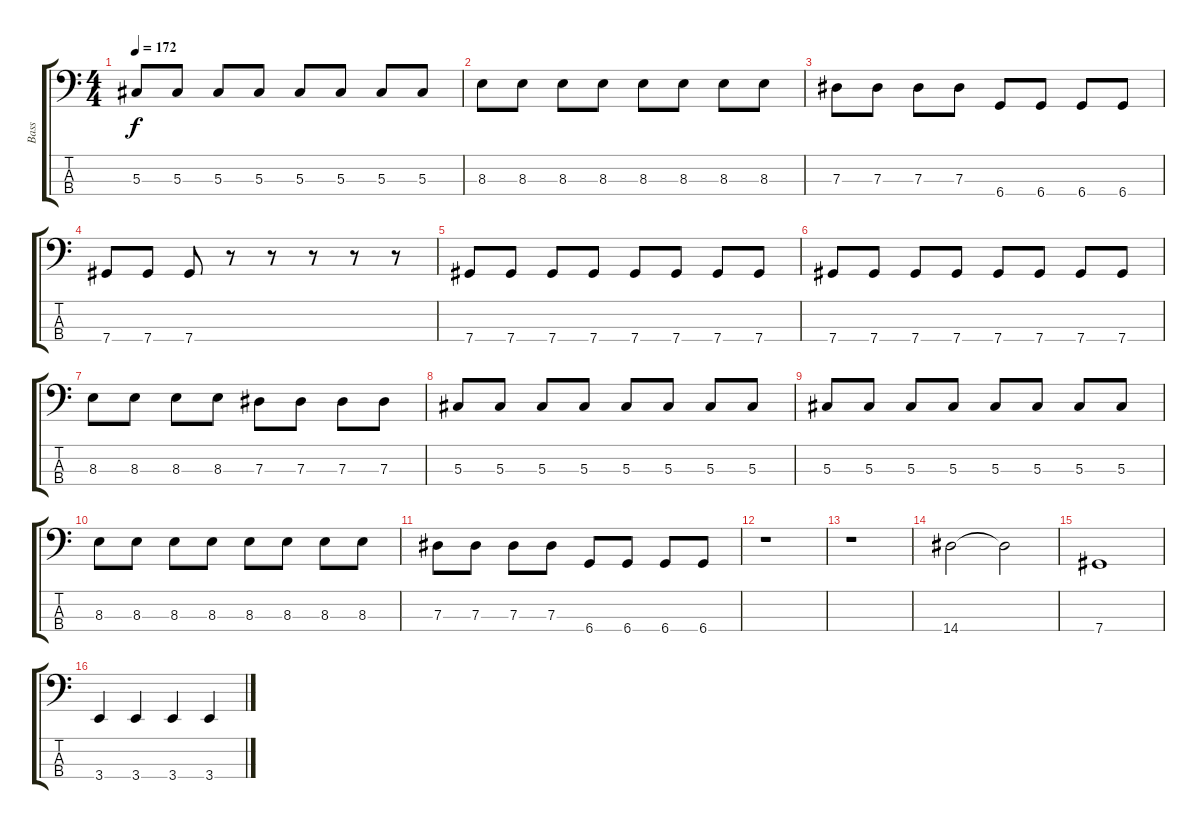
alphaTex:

\track ("Bass" "Bass") {instrument electricbassfinger}
\staff {score tabs}
\tuning (Gb2 Db2 Ab1 Db1) {hide}
\ts (4 4)
\tempo 172
\clef f4
\ks c
5.3.8{dy f} 5.3.8 5.3.8 5.3.8 5.3.8 5.3.8 5.3.8 5.3.8 |
8.3.8 8.3.8 8.3.8 8.3.8 8.3.8 8.3.8 8.3.8 8.3.8 |
7.3.8 7.3.8 7.3.8 7.3.8 6.4.8 6.4.8 6.4.8 6.4.8 |
7.4.8 7.4.8 7.4.8 r.8 r.8 r.8 r.8 r.8 |
7.4.8 7.4.8 7.4.8 7.4.8 7.4.8 7.4.8 7.4.8 7.4.8 |
7.4.8 7.4.8 7.4.8 7.4.8 7.4.8 7.4.8 7.4.8 7.4.8 |
8.3.8 8.3.8 8.3.8 8.3.8 7.3.8 7.3.8 7.3.8 7.3.8 |
5.3.8 5.3.8 5.3.8 5.3.8 5.3.8 5.3.8 5.3.8 5.3.8 |
5.3.8 5.3.8 5.3.8 5.3.8 5.3.8 5.3.8 5.3.8 5.3.8 |
8.3.8 8.3.8 8.3.8 8.3.8 8.3.8 8.3.8 8.3.8 8.3.8 |
7.3.8 7.3.8 7.3.8 7.3.8 6.4.8 6.4.8 6.4.8 6.4.8 |
r.1 |
r.1 |
14.4.2 14.4{t}.2 |
7.4.1 |
3.4.4 3.4.4 3.4.4 3.4.4
